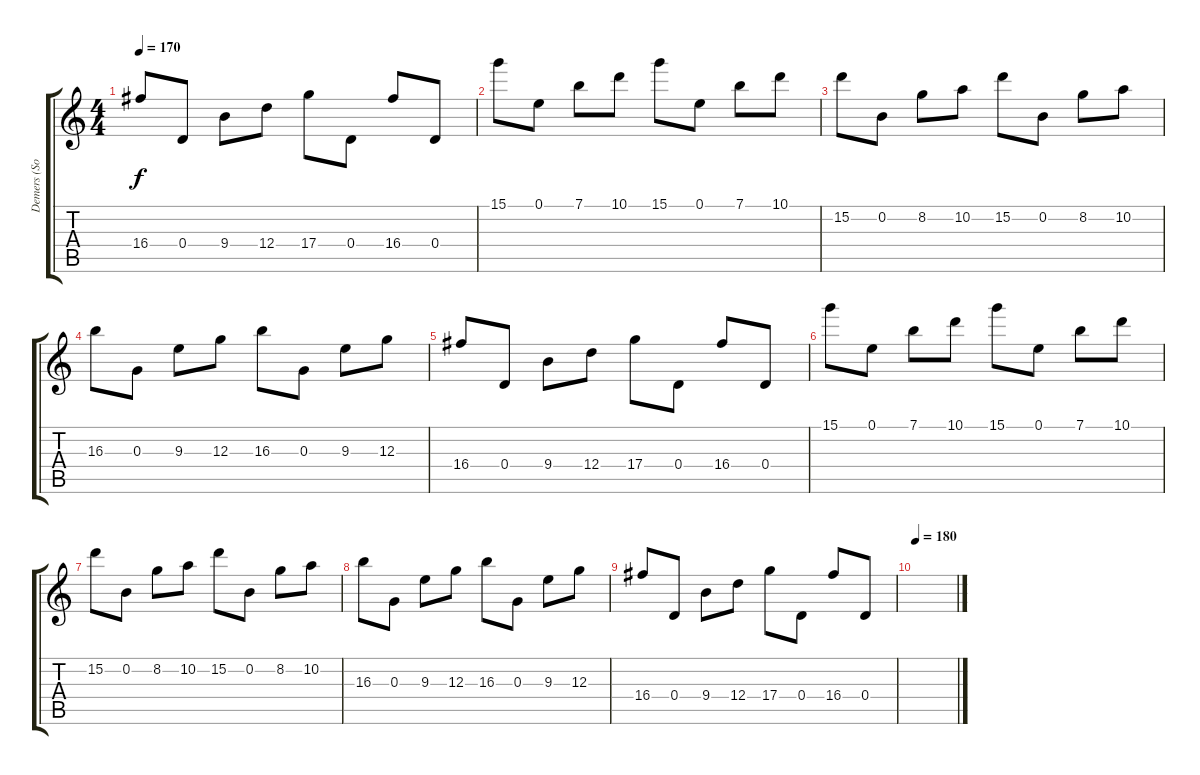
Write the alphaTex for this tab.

\track ("Demers (Solo)" "Demers (So") {instrument distortionguitar}
\staff {score tabs}
\tuning (E4 B3 G3 D3 A2 E2) {hide}
\ts (4 4)
\tempo 170
\clef g2
\ks c
16.4.8{dy f} 0.4.8 9.4.8 12.4.8 17.4.8 0.4.8 16.4.8 0.4.8 |
15.1.8 0.1.8 7.1.8 10.1.8 15.1.8 0.1.8 7.1.8 10.1.8 |
15.2.8 0.2.8 8.2.8 10.2.8 15.2.8 0.2.8 8.2.8 10.2.8 |
16.3.8 0.3.8 9.3.8 12.3.8 16.3.8 0.3.8 9.3.8 12.3.8 |
16.4.8 0.4.8 9.4.8 12.4.8 17.4.8 0.4.8 16.4.8 0.4.8 |
15.1.8 0.1.8 7.1.8 10.1.8 15.1.8 0.1.8 7.1.8 10.1.8 |
15.2.8 0.2.8 8.2.8 10.2.8 15.2.8 0.2.8 8.2.8 10.2.8 |
16.3.8 0.3.8 9.3.8 12.3.8 16.3.8 0.3.8 9.3.8 12.3.8 |
16.4.8 0.4.8 9.4.8 12.4.8 17.4.8 0.4.8 16.4.8 0.4.8 |
\tempo 180
